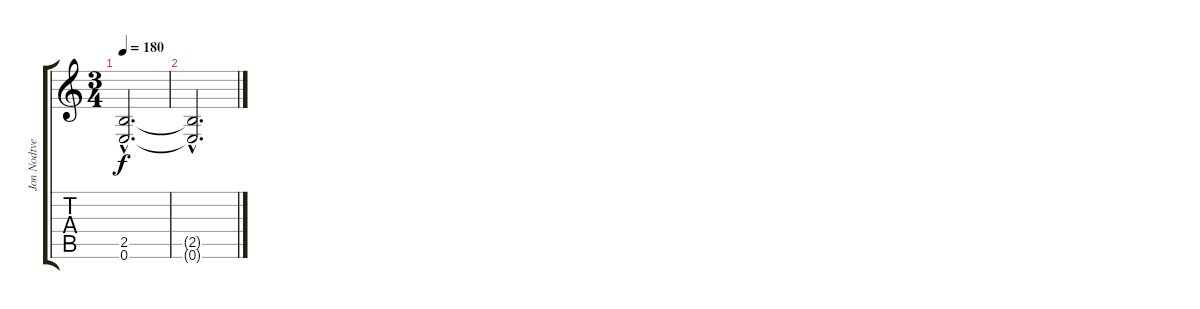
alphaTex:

\track ("Jon Nodtveidt (LEAD)" "Jon Nodtve") {instrument distortionguitar}
\staff {score tabs}
\tuning (E4 B3 G3 D3 A2 E2) {hide}
\ts (3 4)
\tempo 180
\clef g2
\ks c
(2.5{hac} 0.6{hac}).2{d dy f} |
(2.5{hac t} 0.6{hac t}).2{d}
